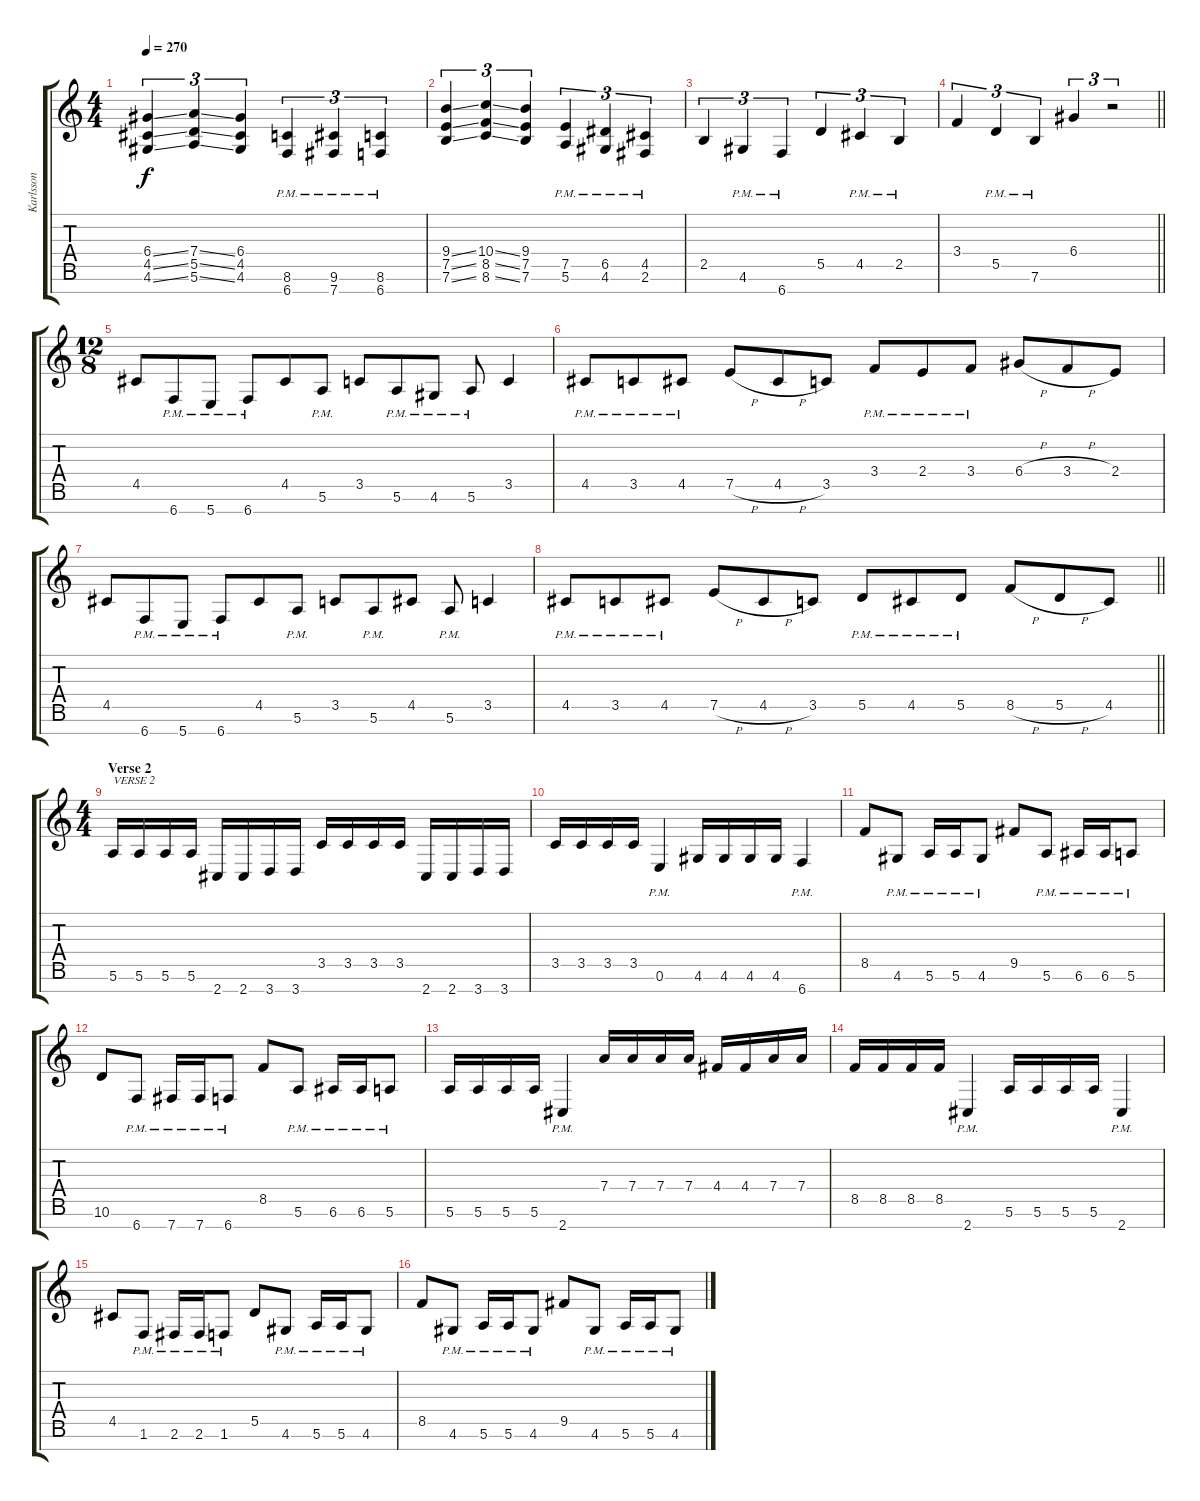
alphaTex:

\track ("Karlsson" "Karlsson") {instrument distortionguitar}
\staff {score tabs}
\tuning (E4 B3 G3 D3 A2 E2 B1) {hide}
\ts (4 4)
\tempo 270
\clef g2
\ks c
(6.4{ss} 4.5{ss} 4.6{ss}).4{tu (3 2) dy f} (7.4{ss} 5.5{ss} 5.6{ss}).4{tu (3 2)} (6.4 4.5 4.6).4{tu (3 2)} (8.6{pm} 6.7{pm}).4{tu (3 2)} (9.6{pm} 7.7{pm}).4{tu (3 2)} (8.6{pm} 6.7{pm}).4{tu (3 2)} |
(9.4{ss} 7.5{ss} 7.6{ss}).4{tu (3 2)} (10.4{ss} 8.5{ss} 8.6{ss}).4{tu (3 2)} (9.4 7.5 7.6).4{tu (3 2)} (7.5{pm} 5.6{pm}).4{tu (3 2)} (6.5{pm} 4.6{pm}).4{tu (3 2)} (4.5{pm} 2.6{pm}).4{tu (3 2)} |
2.5.4{tu (3 2)} 4.6{pm}.4{tu (3 2)} 6.7{pm}.4{tu (3 2)} 5.5.4{tu (3 2)} 4.5{pm}.4{tu (3 2)} 2.5{pm}.4{tu (3 2)} |
\barLineRight lightlight
3.4.4{tu (3 2)} 5.5{pm}.4{tu (3 2)} 7.6{pm}.4{tu (3 2)} 6.4.4{tu (3 2)} r.2{tu (3 2)} |
\ts (12 8)
4.5.8 6.7{pm}.8 5.7{pm}.8 6.7{pm}.8 4.5.8 5.6{pm}.8 3.5.8 5.6{pm}.8 4.6{pm}.8 5.6{pm}.8 3.5.4 |
4.5{pm}.8 3.5{pm}.8 4.5{pm}.8 7.5{h}.8 4.5{h}.8 3.5.8 3.4{pm}.8 2.4{pm}.8 3.4{pm}.8 6.4{h}.8 3.4{h}.8 2.4.8 |
4.5.8 6.7{pm}.8 5.7{pm}.8 6.7{pm}.8 4.5.8 5.6{pm}.8 3.5.8 5.6{pm}.8 4.5.8 5.6{pm}.8 3.5.4 |
\barLineRight lightlight
4.5{pm}.8 3.5{pm}.8 4.5{pm}.8 7.5{h}.8 4.5{h}.8 3.5.8 5.5{pm}.8 4.5{pm}.8 5.5{pm}.8 8.5{h}.8 5.5{h}.8 4.5.8 |
\ts (4 4)
\section ("" "Verse 2")
5.6.16{txt "VERSE 2"} 5.6.16 5.6.16 5.6.16 2.7.16 2.7.16 3.7.16 3.7.16 3.5.16 3.5.16 3.5.16 3.5.16 2.7.16 2.7.16 3.7.16 3.7.16 |
3.5.16 3.5.16 3.5.16 3.5.16 0.6{pm}.4 4.6.16 4.6.16 4.6.16 4.6.16 6.7{pm}.4 |
8.5.8 4.6{pm}.8 5.6{pm}.16 5.6{pm}.16 4.6{pm}.8 9.5.8 5.6{pm}.8 6.6{pm}.16 6.6{pm}.16 5.6{pm}.8 |
10.6.8 6.7{pm}.8 7.7{pm}.16 7.7{pm}.16 6.7{pm}.8 8.5.8 5.6{pm}.8 6.6{pm}.16 6.6{pm}.16 5.6{pm}.8 |
5.6.16 5.6.16 5.6.16 5.6.16 2.7{pm}.4 7.4.16 7.4.16 7.4.16 7.4.16 4.4.16 4.4.16 7.4.16 7.4.16 |
8.5.16 8.5.16 8.5.16 8.5.16 2.7{pm}.4 5.6.16 5.6.16 5.6.16 5.6.16 2.7{pm}.4 |
4.5.8 1.6{pm}.8 2.6{pm}.16 2.6{pm}.16 1.6{pm}.8 5.5.8 4.6{pm}.8 5.6{pm}.16 5.6{pm}.16 4.6{pm}.8 |
8.5.8 4.6{pm}.8 5.6{pm}.16 5.6{pm}.16 4.6{pm}.8 9.5.8 4.6{pm}.8 5.6{pm}.16 5.6{pm}.16 4.6{pm}.8
